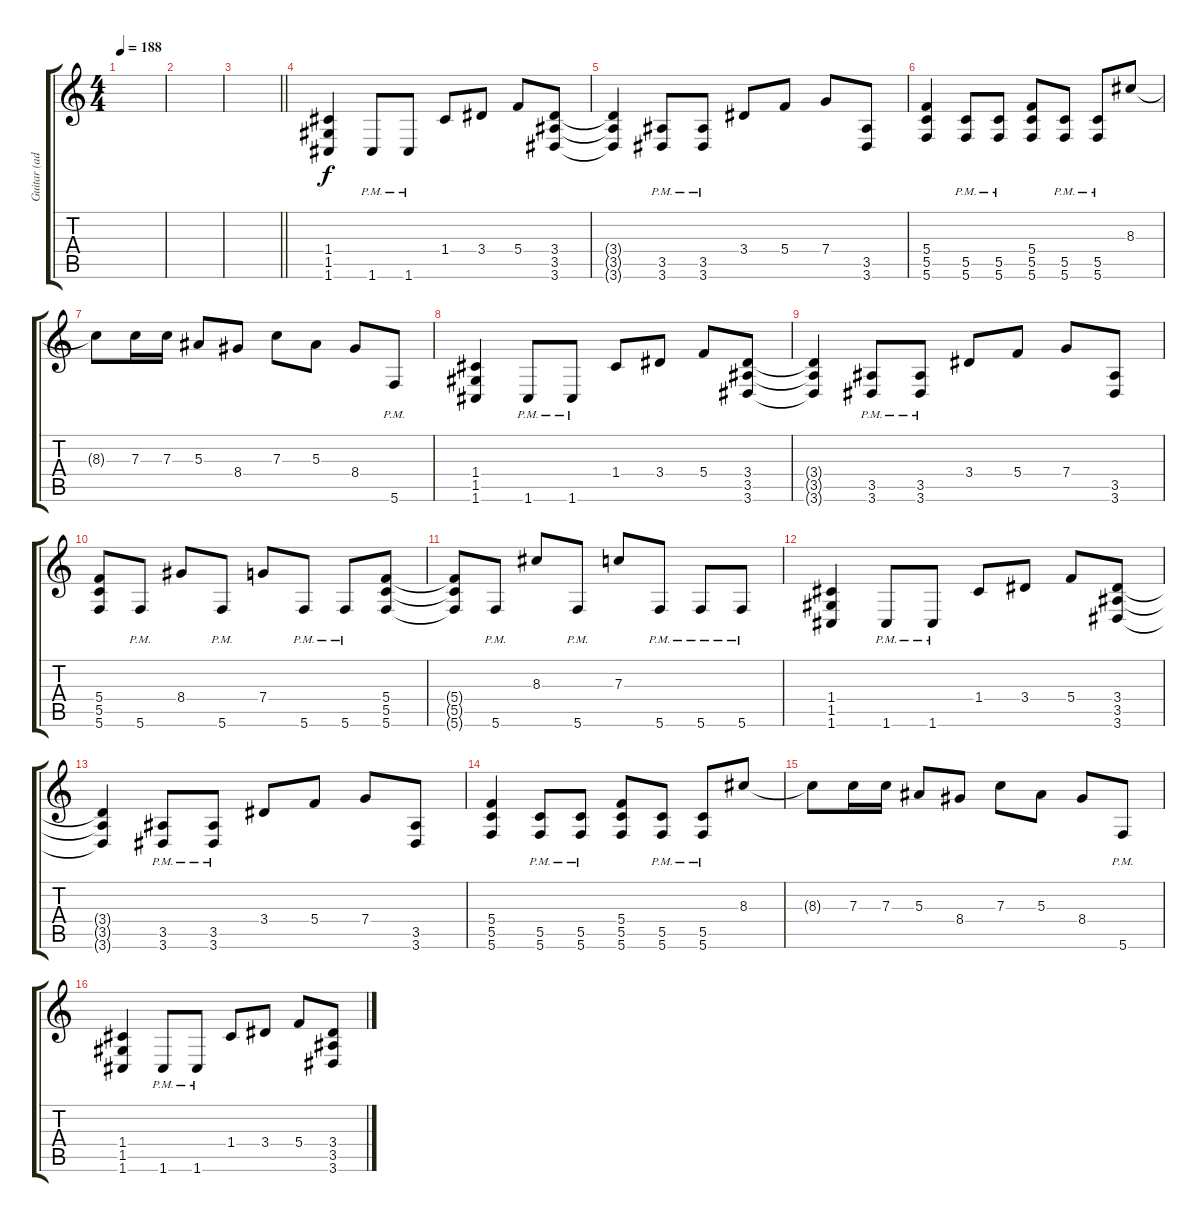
\track ("Guitar (add.)" "Guitar (ad") {instrument overdrivenguitar}
\staff {score tabs}
\tuning (D4 A3 F3 C3 G2 C2) {hide}
\ts (4 4)
\tempo 188
\clef g2
\ks c
|
|
\barLineRight lightlight
|
\section ("" " ")
(1.4 1.5 1.6).4 1.6{pm}.8 1.6{pm}.8 1.4.8 3.4.8 5.4.8 (3.4 3.5 3.6).8 |
(3.4{t} 3.5{t} 3.6{t}).4 (3.5{pm} 3.6{pm}).8 (3.5{pm} 3.6{pm}).8 3.4.8 5.4.8 7.4.8 (3.5 3.6).8 |
(5.4 5.5 5.6).4 (5.5{pm} 5.6{pm}).8 (5.5{pm} 5.6{pm}).8 (5.4 5.5 5.6).8 (5.5{pm} 5.6{pm}).8 (5.5{pm} 5.6{pm}).8 8.3.8 |
8.3{t}.8 7.3.16 7.3.16 5.3.8 8.4.8 7.3.8 5.3.8 8.4.8 5.6{pm}.8 |
(1.4 1.5 1.6).4 1.6{pm}.8 1.6{pm}.8 1.4.8 3.4.8 5.4.8 (3.4 3.5 3.6).8 |
(3.4{t} 3.5{t} 3.6{t}).4 (3.5{pm} 3.6{pm}).8 (3.5{pm} 3.6{pm}).8 3.4.8 5.4.8 7.4.8 (3.5 3.6).8 |
(5.4 5.5 5.6).8 5.6{pm}.8 8.4.8 5.6{pm}.8 7.4.8 5.6{pm}.8 5.6{pm}.8 (5.4 5.5 5.6).8 |
(5.4{t} 5.5{t} 5.6{t}).8 5.6{pm}.8 8.3.8 5.6{pm}.8 7.3.8 5.6{pm}.8 5.6{pm}.8 5.6{pm}.8 |
(1.4 1.5 1.6).4 1.6{pm}.8 1.6{pm}.8 1.4.8 3.4.8 5.4.8 (3.4 3.5 3.6).8 |
(3.4{t} 3.5{t} 3.6{t}).4 (3.5{pm} 3.6{pm}).8 (3.5{pm} 3.6{pm}).8 3.4.8 5.4.8 7.4.8 (3.5 3.6).8 |
(5.4 5.5 5.6).4 (5.5{pm} 5.6{pm}).8 (5.5{pm} 5.6{pm}).8 (5.4 5.5 5.6).8 (5.5{pm} 5.6{pm}).8 (5.5{pm} 5.6{pm}).8 8.3.8 |
8.3{t}.8 7.3.16 7.3.16 5.3.8 8.4.8 7.3.8 5.3.8 8.4.8 5.6{pm}.8 |
(1.4 1.5 1.6).4 1.6{pm}.8 1.6{pm}.8 1.4.8 3.4.8 5.4.8 (3.4 3.5 3.6).8
